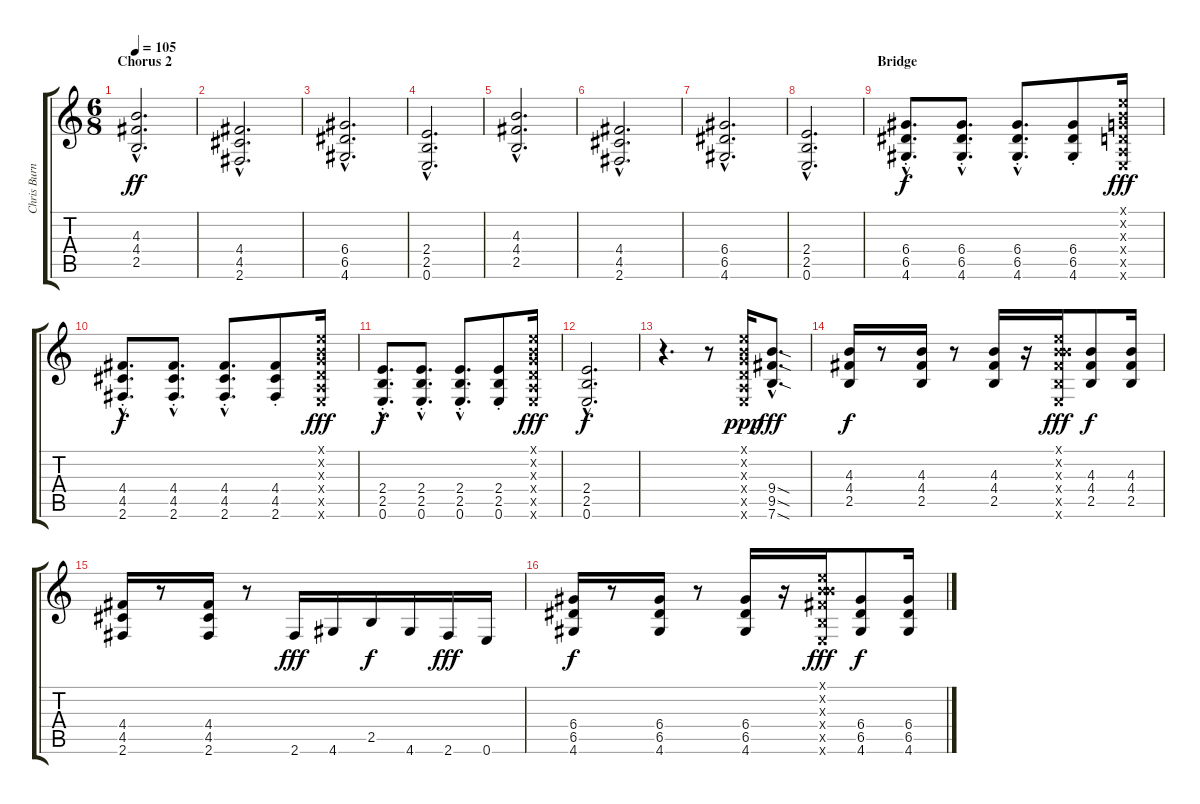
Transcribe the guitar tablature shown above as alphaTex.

\track ("Chris Burney - Rythm Guitar" "Chris Burn") {instrument distortionguitar}
\staff {score tabs}
\tuning (E4 B3 G3 D3 A2 E2) {hide}
\ts (6 8)
\section ("" "Chorus 2")
\tempo 105
\clef g2
\ks c
(4.3{hac} 4.4{hac} 2.5{hac}).2{d dy ff} |
(4.4{hac} 4.5{hac} 2.6{hac}).2{d} |
(6.4{hac} 6.5{hac} 4.6{hac}).2{d} |
(2.4{hac} 2.5{hac} 0.6{hac}).2{d} |
(4.3{hac} 4.4{hac} 2.5{hac}).2{d} |
(4.4{hac} 4.5{hac} 2.6{hac}).2{d} |
(6.4{hac} 6.5{hac} 4.6{hac}).2{d} |
(2.4{hac} 2.5{hac} 0.6{hac}).2{d} |
\section ("" "Bridge")
(6.4{hac st} 6.5{hac st} 4.6{hac st}).8{d dy f} (6.4{hac st} 6.5{hac st} 4.6{hac st}).8{d} (6.4{hac st} 6.5{hac st} 4.6{hac st}).8{d} (6.4{st} 6.5{st} 4.6{st}).8 (0.1{x} 0.2{x} 0.3{x} 0.4{x} 0.5{x} 0.6{x}).16{dy fff} |
(4.4{hac st} 4.5{hac st} 2.6{hac st}).8{d dy f} (4.4{hac st} 4.5{hac st} 2.6{hac st}).8{d} (4.4{hac st} 4.5{hac st} 2.6{hac st}).8{d} (4.4{st} 4.5{st} 2.6{st}).8 (0.1{x} 0.2{x} 0.3{x} 0.4{x} 0.5{x} 0.6{x}).16{dy fff} |
(2.4{hac st} 2.5{hac st} 0.6{hac st}).8{d dy f} (2.4{hac st} 2.5{hac st} 0.6{hac st}).8{d} (2.4{hac st} 2.5{hac st} 0.6{hac st}).8{d} (2.4{st} 2.5{st} 0.6{st}).8 (0.1{x} 0.2{x} 0.3{x} 0.4{x} 0.5{x} 0.6{x}).16{dy fff} |
(2.4{hac} 2.5{hac} 0.6{hac}).2{d dy f} |
r.4{d} r.8 (0.1{x} 0.2{x} 0.3{x} 0.4{x} 0.5{x} 0.6{x}).16{dy ppp} (9.4{sod hac} 9.5{sod hac} 7.6{sod hac}).8{d dy fff} |
(4.3 4.4 2.5).16{dy f} r.8 (4.3 4.4 2.5).16 r.8 (4.3 4.4 2.5).16 r.16 (0.1{x} 0.2{x} 4.3{x} 4.4{x} 2.5{x} 0.6{x}).16{dy fff} (4.3 4.4 2.5).8{dy f} (4.3 4.4 2.5).16 |
(4.4 4.5 2.6).16 r.8 (4.4 4.5 2.6).16 r.8 2.6.16{dy fff} 4.6.16 2.5.16{dy f} 4.6.16 2.6.16{dy fff} 0.6.16 |
(6.4 6.5 4.6).16{dy f} r.8 (6.4 6.5 4.6).16 r.8 (6.4 6.5 4.6).16 r.16 (0.1{x} 0.2{x} 4.3{x} 4.4{x} 2.5{x} 0.6{x}).16{dy fff} (6.4 6.5 4.6).8{dy f} (6.4 6.5 4.6).16
